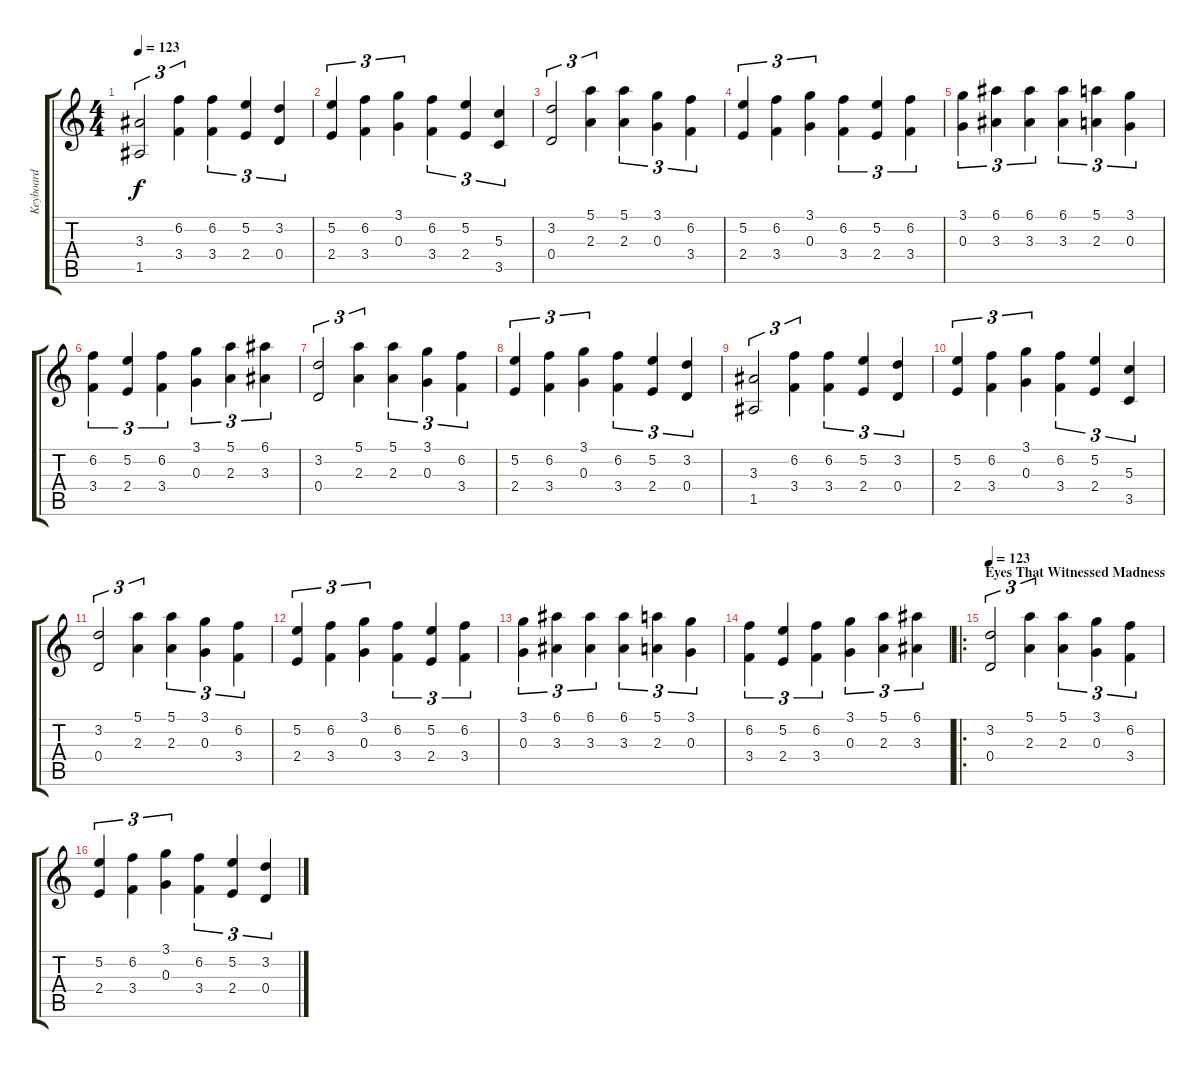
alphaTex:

\track ("Keyboard" "Keyboard") {instrument acousticgrandpiano}
\staff {score tabs}
\tuning (E5 B4 G4 D4 A3 D3) {hide}
\ts (4 4)
\tempo 123
\clef g2
\ks c
(3.3 1.5).2{tu (3 2) dy f} (6.2 3.4).4{tu (3 2)} (6.2 3.4).4{tu (3 2)} (5.2 2.4).4{tu (3 2)} (3.2 0.4).4{tu (3 2)} |
(5.2 2.4).4{tu (3 2)} (6.2 3.4).4{tu (3 2)} (3.1 0.3).4{tu (3 2)} (6.2 3.4).4{tu (3 2)} (5.2 2.4).4{tu (3 2)} (5.3 3.5).4{tu (3 2)} |
(3.2 0.4).2{tu (3 2)} (5.1 2.3).4{tu (3 2)} (5.1 2.3).4{tu (3 2)} (3.1 0.3).4{tu (3 2)} (6.2 3.4).4{tu (3 2)} |
(5.2 2.4).4{tu (3 2)} (6.2 3.4).4{tu (3 2)} (3.1 0.3).4{tu (3 2)} (6.2 3.4).4{tu (3 2)} (5.2 2.4).4{tu (3 2)} (6.2 3.4).4{tu (3 2)} |
(3.1 0.3).4{tu (3 2)} (6.1 3.3).4{tu (3 2)} (6.1 3.3).4{tu (3 2)} (6.1 3.3).4{tu (3 2)} (5.1 2.3).4{tu (3 2)} (3.1 0.3).4{tu (3 2)} |
(6.2 3.4).4{tu (3 2)} (5.2 2.4).4{tu (3 2)} (6.2 3.4).4{tu (3 2)} (3.1 0.3).4{tu (3 2)} (5.1 2.3).4{tu (3 2)} (6.1 3.3).4{tu (3 2)} |
(3.2 0.4).2{tu (3 2)} (5.1 2.3).4{tu (3 2)} (5.1 2.3).4{tu (3 2)} (3.1 0.3).4{tu (3 2)} (6.2 3.4).4{tu (3 2)} |
(5.2 2.4).4{tu (3 2)} (6.2 3.4).4{tu (3 2)} (3.1 0.3).4{tu (3 2)} (6.2 3.4).4{tu (3 2)} (5.2 2.4).4{tu (3 2)} (3.2 0.4).4{tu (3 2)} |
(3.3 1.5).2{tu (3 2)} (6.2 3.4).4{tu (3 2)} (6.2 3.4).4{tu (3 2)} (5.2 2.4).4{tu (3 2)} (3.2 0.4).4{tu (3 2)} |
(5.2 2.4).4{tu (3 2)} (6.2 3.4).4{tu (3 2)} (3.1 0.3).4{tu (3 2)} (6.2 3.4).4{tu (3 2)} (5.2 2.4).4{tu (3 2)} (5.3 3.5).4{tu (3 2)} |
(3.2 0.4).2{tu (3 2)} (5.1 2.3).4{tu (3 2)} (5.1 2.3).4{tu (3 2)} (3.1 0.3).4{tu (3 2)} (6.2 3.4).4{tu (3 2)} |
(5.2 2.4).4{tu (3 2)} (6.2 3.4).4{tu (3 2)} (3.1 0.3).4{tu (3 2)} (6.2 3.4).4{tu (3 2)} (5.2 2.4).4{tu (3 2)} (6.2 3.4).4{tu (3 2)} |
(3.1 0.3).4{tu (3 2)} (6.1 3.3).4{tu (3 2)} (6.1 3.3).4{tu (3 2)} (6.1 3.3).4{tu (3 2)} (5.1 2.3).4{tu (3 2)} (3.1 0.3).4{tu (3 2)} |
(6.2 3.4).4{tu (3 2)} (5.2 2.4).4{tu (3 2)} (6.2 3.4).4{tu (3 2)} (3.1 0.3).4{tu (3 2)} (5.1 2.3).4{tu (3 2)} (6.1 3.3).4{tu (3 2)} |
\ro
\section ("" "Eyes That Witnessed Madness")
\tempo 123
(3.2 0.4).2{tu (3 2) instrument stringensemble1} (5.1 2.3).4{tu (3 2)} (5.1 2.3).4{tu (3 2)} (3.1 0.3).4{tu (3 2)} (6.2 3.4).4{tu (3 2)} |
(5.2 2.4).4{tu (3 2)} (6.2 3.4).4{tu (3 2)} (3.1 0.3).4{tu (3 2)} (6.2 3.4).4{tu (3 2)} (5.2 2.4).4{tu (3 2)} (3.2 0.4).4{tu (3 2)}
